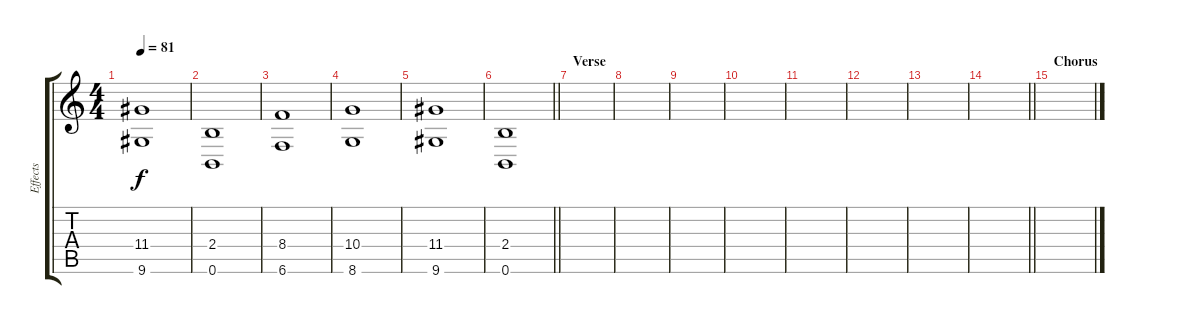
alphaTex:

\track ("Effects" "Effects") {instrument distortionguitar}
\staff {score tabs}
\tuning (B3 Gb3 D3 A2 E2 B1) {hide}
\ts (4 4)
\tempo 81
\clef g2
\ks c
(11.4 9.6).1{dy f} |
(2.4 0.6).1 |
(8.4 6.6).1 |
(10.4 8.6).1 |
(11.4 9.6).1 |
\barLineRight lightlight
(2.4 0.6).1 |
\section ("" "Verse")
|
|
|
|
|
|
|
\barLineRight lightlight
|
\section ("" "Chorus")
